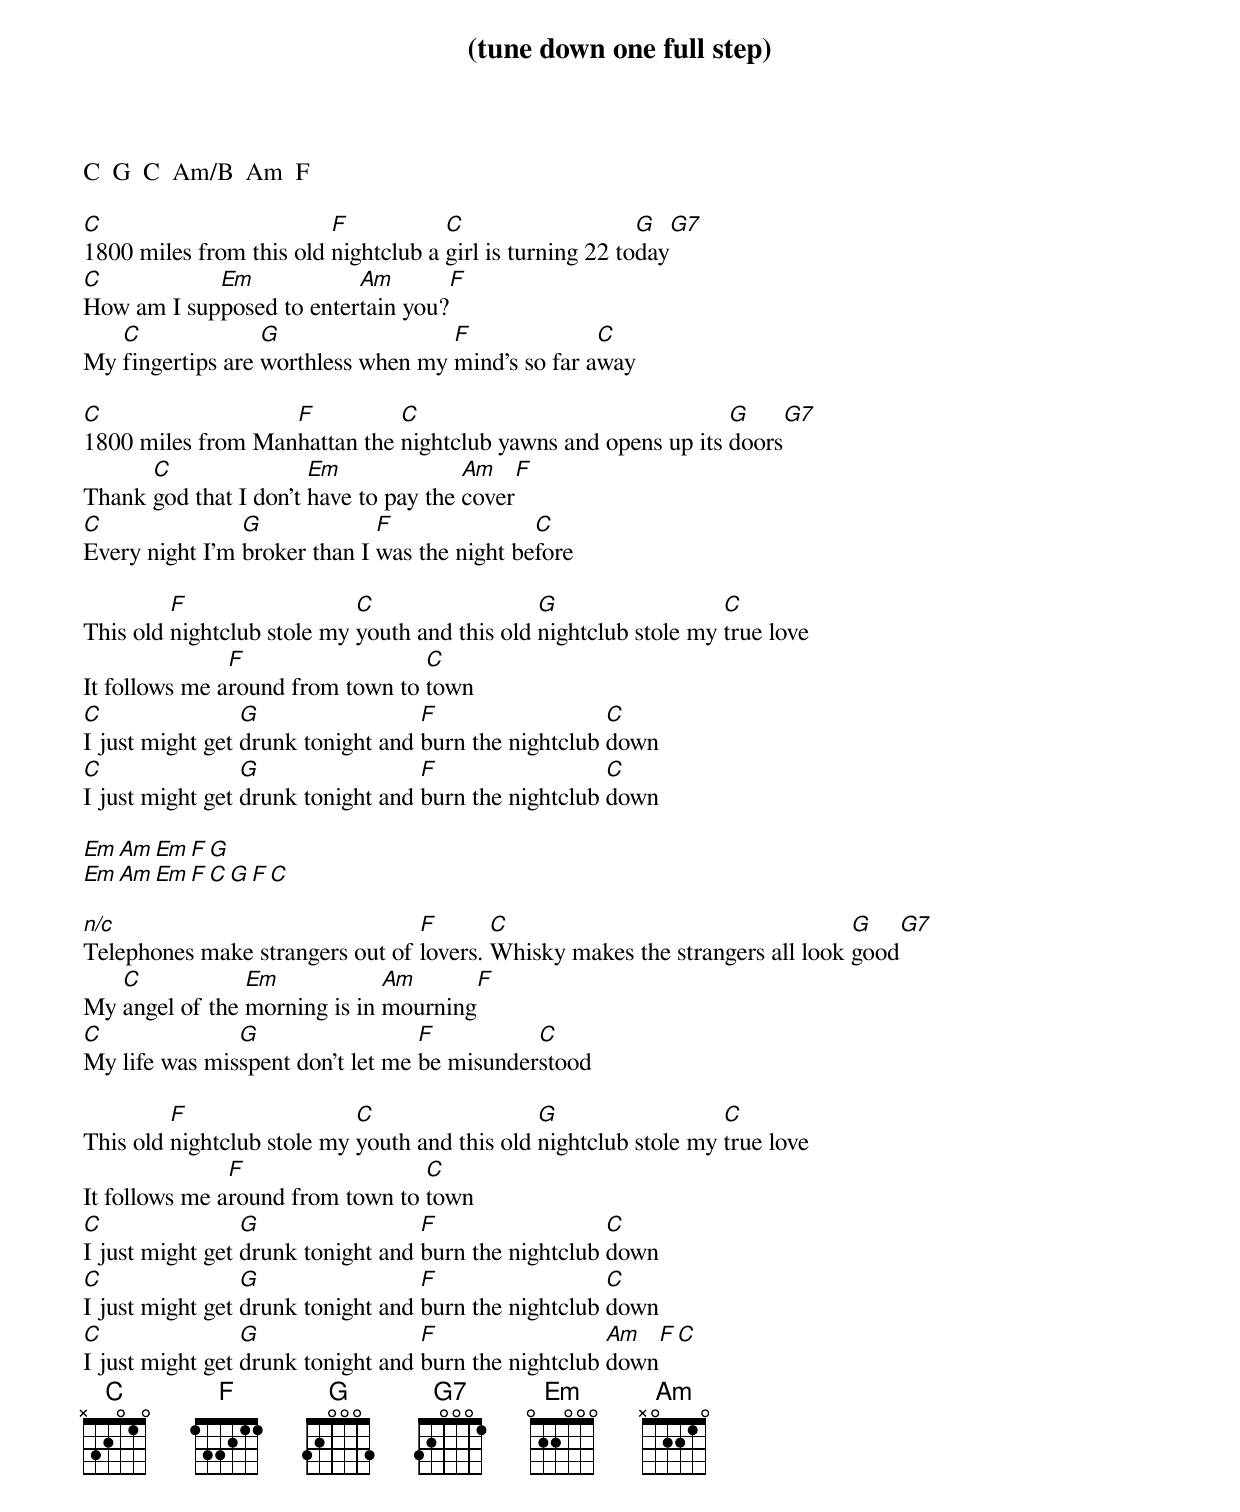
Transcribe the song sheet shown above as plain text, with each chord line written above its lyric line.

(tune down one full step)

C  G  C  Am/B  Am  F

C                        F           C                    G   G7
1800 miles from this old nightclub a girl is turning 22 today
C           Em            Am       F
How am I supposed to entertain you?
   C              G                 F              C
My fingertips are worthless when my mind's so far away

C                  F          C                                G     G7
1800 miles from Manhattan the nightclub yawns and opens up its doors
      C                Em              Am   F
Thank god that I don't have to pay the cover
C               G             F               C
Every night I'm broker than I was the night before

         F                  C                  G                  C
This old nightclub stole my youth and this old nightclub stole my true love
               F                  C
It follows me around from town to town
C                G                 F                  C
I just might get drunk tonight and burn the nightclub down
C                G                 F                  C
I just might get drunk tonight and burn the nightclub down

Em Am Em F G
Em Am Em F C  G  F  C

n/c                              F       C                                   G    G7
Telephones make strangers out of lovers. Whisky makes the strangers all look good
   C            Em            Am       F
My angel of the morning is in mourning
C              G                  F          C
My life was misspent don't let me be misunderstood

         F                  C                  G                  C
This old nightclub stole my youth and this old nightclub stole my true love
               F                  C
It follows me around from town to town
C                G                 F                  C
I just might get drunk tonight and burn the nightclub down
C                G                 F                  C
I just might get drunk tonight and burn the nightclub down
C                G                 F                  Am   F  C
I just might get drunk tonight and burn the nightclub down
